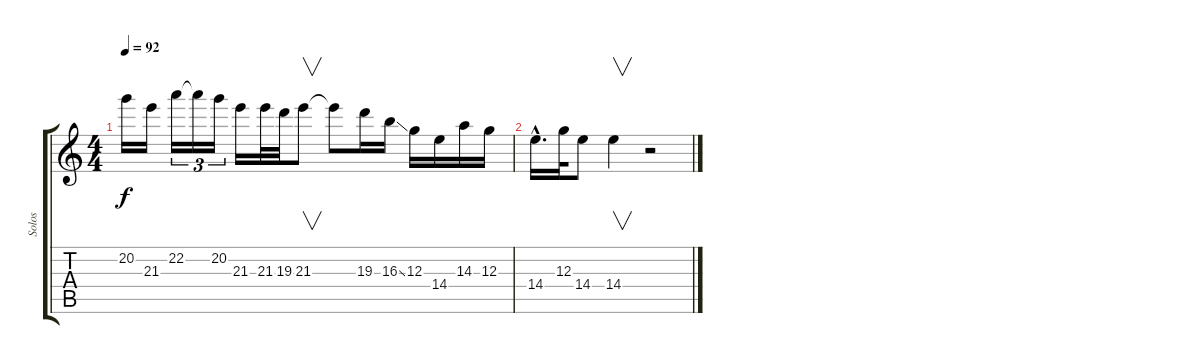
\track ("Solos" "Solos") {instrument distortionguitar}
\staff {score tabs}
\tuning (E4 B3 G3 D3 A2 E2) {hide}
\ts (4 4)
\tempo 92
\clef g2
\ks c
20.2.16{dy f} 21.3.16 22.2.16{tu (3 2)} 22.2{t}.16{tu (3 2)} 20.2.16{tu (3 2)} 21.3.16 21.3.32 19.3.32 21.3.8{v} 21.3{t}.8 19.3.16 16.3{ss}.16 12.3.16 14.4.16 14.3.16 12.3.16 |
14.4{hac}.16{d} 12.3.32 14.4.8 14.4.4{v} r.2
